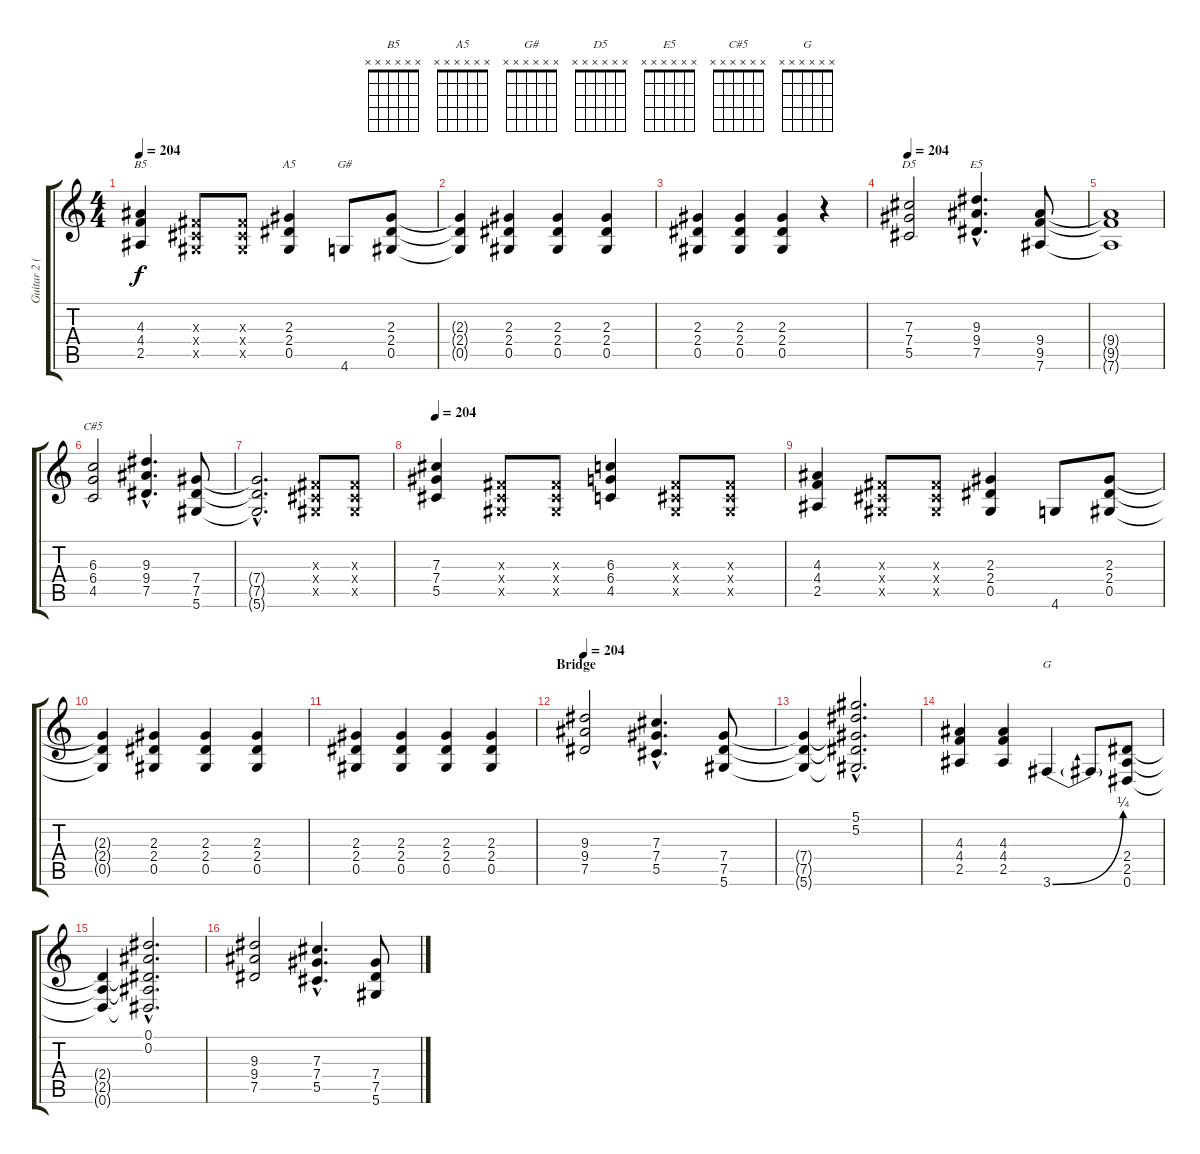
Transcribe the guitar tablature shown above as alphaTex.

\track ("Guitar 2 (Izzy)" "Guitar 2 (") {instrument overdrivenguitar}
\staff {score tabs}
\tuning (Eb4 Bb3 Gb3 Db3 Ab2 Eb2) {hide}
\chord ("B5" x x x x x x) {firstfret 0}
\chord ("A5" x x x x x x) {firstfret 0}
\chord ("G#" x x x x x x) {firstfret 0}
\chord ("D5" x x x x x x) {firstfret 0}
\chord ("E5" x x x x x x) {firstfret 0}
\chord ("C#5" x x x x x x) {firstfret 0}
\chord ("G" x x x x x x) {firstfret 0}
\ts (4 4)
\tempo 204
\clef g2
\ks c
(4.3 4.4 2.5).4{ch "B5" dy f} (0.3{x} 0.4{x} 0.5{x}).8 (0.3{x} 0.4{x} 0.5{x}).8 (2.3 2.4 0.5).4{ch "A5"} 4.6.8{ch "G#"} (2.3 2.4 0.5).8 |
(2.3{t} 2.4{t} 0.5{t}).4 (2.3 2.4 0.5).4 (2.3 2.4 0.5).4 (2.3 2.4 0.5).4 |
(2.3 2.4 0.5).4 (2.3 2.4 0.5).4 (2.3 2.4 0.5).4 r.4 |
\tempo 204
(7.3 7.4 5.5).2{ch "D5"} (9.3{hac} 9.4{hac} 7.5{hac}).4{d ch "E5"} (9.4 9.5 7.6).8 |
(9.4{t} 9.5{t} 7.6{t}).1 |
(6.3 6.4 4.5).2{ch "C#5"} (9.3{hac} 9.4{hac} 7.5{hac}).4{d} (7.4 7.5 5.6).8 |
(7.4{hac t} 7.5{hac t} 5.6{hac t}).2{d} (0.3{x} 0.4{x} 0.5{x}).8 (0.3{x} 0.4{x} 0.5{x}).8 |
\tempo 204
(7.3 7.4 5.5).4 (0.3{x} 0.4{x} 0.5{x}).8 (0.3{x} 0.4{x} 0.5{x}).8 (6.3 6.4 4.5).4 (0.3{x} 0.4{x} 0.5{x}).8 (0.3{x} 0.4{x} 0.5{x}).8 |
(4.3 4.4 2.5).4 (0.3{x} 0.4{x} 0.5{x}).8 (0.3{x} 0.4{x} 0.5{x}).8 (2.3 2.4 0.5).4 4.6.8 (2.3 2.4 0.5).8 |
(2.3{t} 2.4{t} 0.5{t}).4 (2.3 2.4 0.5).4 (2.3 2.4 0.5).4 (2.3 2.4 0.5).4 |
(2.3 2.4 0.5).4 (2.3 2.4 0.5).4 (2.3 2.4 0.5).4 (2.3 2.4 0.5).4 |
\section ("" "Bridge")
\tempo 204
(9.3 9.4 7.5).2 (7.3{hac} 7.4{hac} 5.5{hac}).4{d} (7.4 7.5 5.6).8 |
(7.4{t} 7.5{t} 5.6{t}).4 (5.1{hac} 5.2{hac} 7.4{hac t} 7.5{hac t} 5.6{hac t}).2{d} |
(4.3 4.4 2.5).4 (4.3 4.4 2.5).4 3.6{be (bend 0 0 60 1)}.4{ch "G"} 3.6{t}.8 (2.4 2.5 0.6).8 |
(2.4{t} 2.5{t} 0.6{t}).4 (0.1{hac} 0.2{hac} 2.4{hac t} 2.5{hac t} 0.6{hac t}).2{d} |
(9.3 9.4 7.5).2 (7.3{hac} 7.4{hac} 5.5{hac}).4{d} (7.4 7.5 5.6).8
